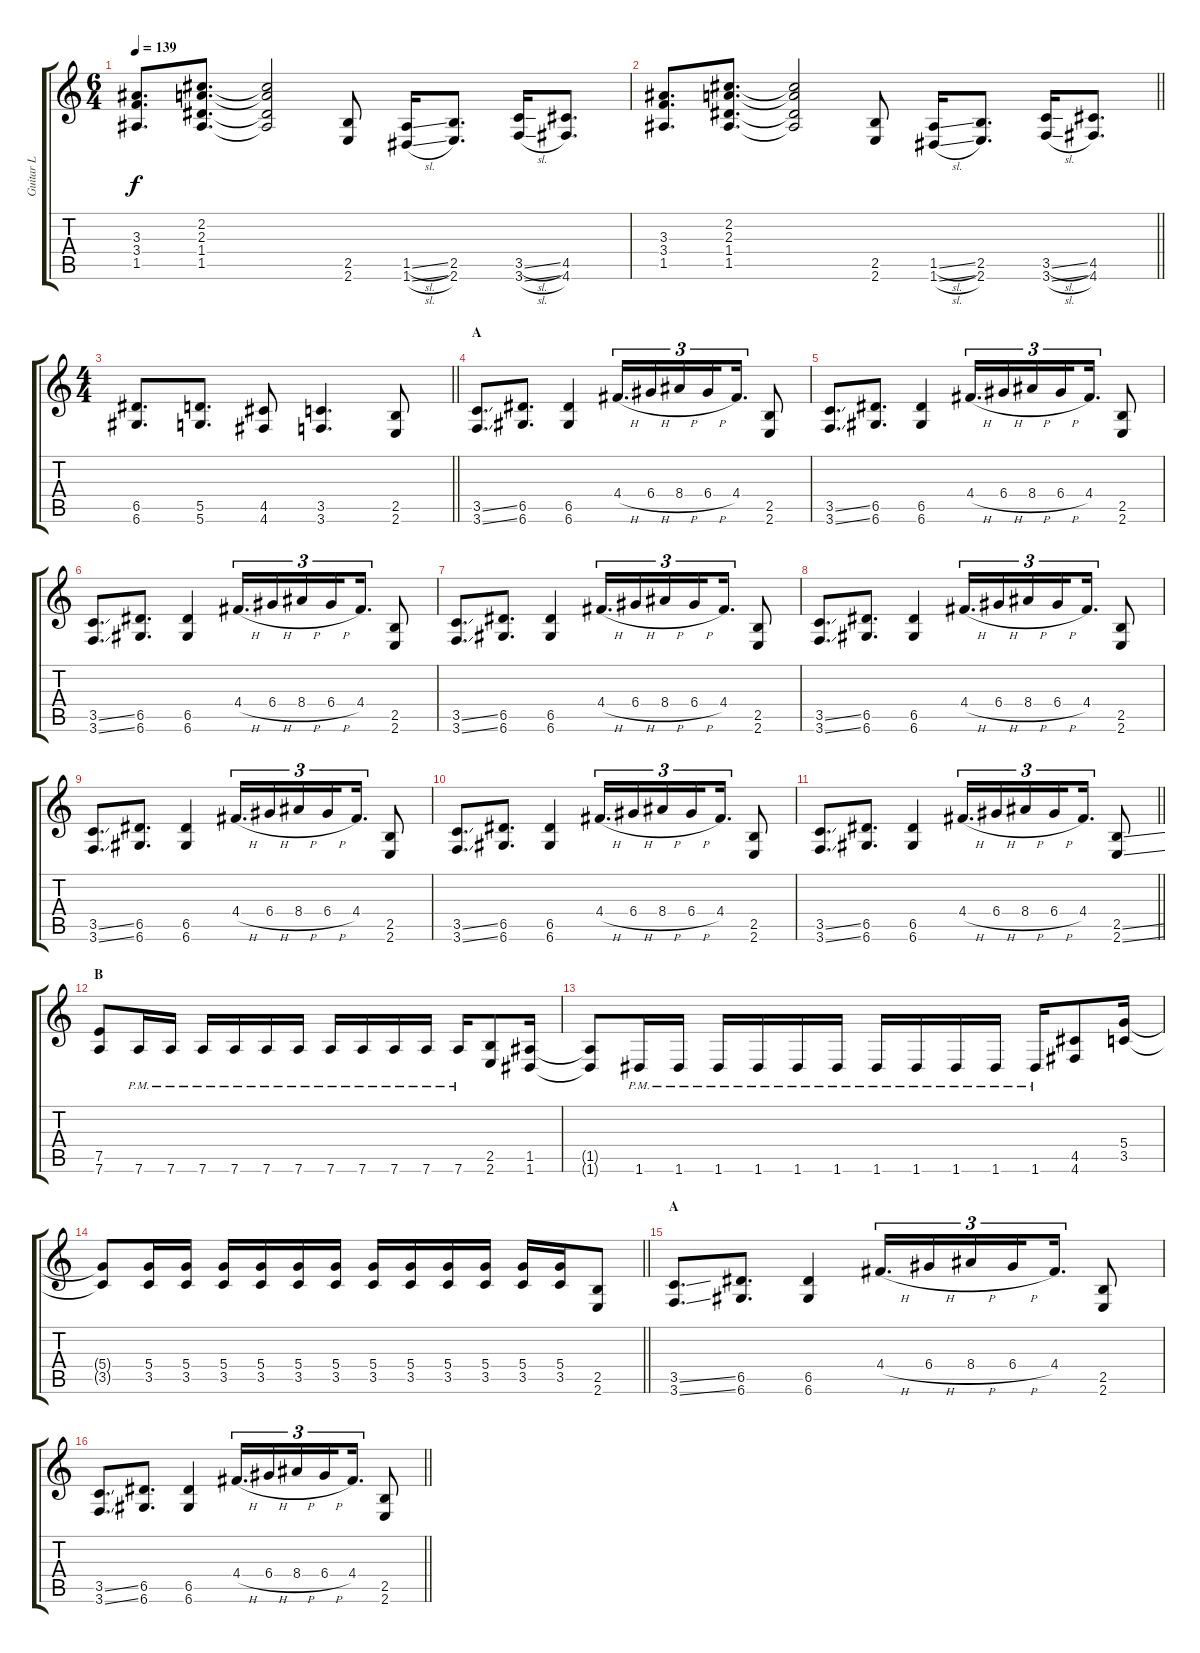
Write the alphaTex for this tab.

\track ("Guitar L" "Guitar L") {instrument overdrivenguitar}
\staff {score tabs}
\tuning (E4 B3 G3 D3 A2 D2) {hide}
\ts (6 4)
\tempo 139
\clef g2
\ks c
(3.3 3.4 1.5).8{d dy f} (2.2 2.3 1.4 1.5).8{d} (2.2{t} 2.3{t} 1.4{t} 1.5{t}).2 (2.5 2.6).8 (1.5{sl} 1.6{sl}).16 (2.5 2.6).8{d} (3.5{sl} 3.6{sl}).16 (4.5 4.6).8{d} |
\barLineRight lightlight
(3.3 3.4 1.5).8{d} (2.2 2.3 1.4 1.5).8{d} (2.2{t} 2.3{t} 1.4{t} 1.5{t}).2 (2.5 2.6).8 (1.5{sl} 1.6{sl}).16 (2.5 2.6).8{d} (3.5{sl} 3.6{sl}).16 (4.5 4.6).8{d} |
\ts (4 4)
\barLineRight lightlight
(6.5 6.6).8{d} (5.5 5.6).8{d} (4.5 4.6).8 (3.5 3.6).4{d} (2.5 2.6).8 |
\section ("" "A")
(3.5{ss} 3.6{ss}).8{d} (6.5 6.6).8{d} (6.5 6.6).4 4.4{h}.16{d tu (3 2)} 6.4{h}.16{tu (3 2)} 8.4{h}.16{tu (3 2)} 6.4{h}.16{tu (3 2) beam splitsecondary} 4.4.16{d tu (3 2)} (2.5 2.6).8 |
(3.5{ss} 3.6{ss}).8{d} (6.5 6.6).8{d} (6.5 6.6).4 4.4{h}.16{d tu (3 2)} 6.4{h}.16{tu (3 2)} 8.4{h}.16{tu (3 2)} 6.4{h}.16{tu (3 2) beam splitsecondary} 4.4.16{d tu (3 2)} (2.5 2.6).8 |
(3.5{ss} 3.6{ss}).8{d} (6.5 6.6).8{d} (6.5 6.6).4 4.4{h}.16{d tu (3 2)} 6.4{h}.16{tu (3 2)} 8.4{h}.16{tu (3 2)} 6.4{h}.16{tu (3 2) beam splitsecondary} 4.4.16{d tu (3 2)} (2.5 2.6).8 |
(3.5{ss} 3.6{ss}).8{d} (6.5 6.6).8{d} (6.5 6.6).4 4.4{h}.16{d tu (3 2)} 6.4{h}.16{tu (3 2)} 8.4{h}.16{tu (3 2)} 6.4{h}.16{tu (3 2) beam splitsecondary} 4.4.16{d tu (3 2)} (2.5 2.6).8 |
(3.5{ss} 3.6{ss}).8{d} (6.5 6.6).8{d} (6.5 6.6).4 4.4{h}.16{d tu (3 2)} 6.4{h}.16{tu (3 2)} 8.4{h}.16{tu (3 2)} 6.4{h}.16{tu (3 2) beam splitsecondary} 4.4.16{d tu (3 2)} (2.5 2.6).8 |
(3.5{ss} 3.6{ss}).8{d} (6.5 6.6).8{d} (6.5 6.6).4 4.4{h}.16{d tu (3 2)} 6.4{h}.16{tu (3 2)} 8.4{h}.16{tu (3 2)} 6.4{h}.16{tu (3 2) beam splitsecondary} 4.4.16{d tu (3 2)} (2.5 2.6).8 |
(3.5{ss} 3.6{ss}).8{d} (6.5 6.6).8{d} (6.5 6.6).4 4.4{h}.16{d tu (3 2)} 6.4{h}.16{tu (3 2)} 8.4{h}.16{tu (3 2)} 6.4{h}.16{tu (3 2) beam splitsecondary} 4.4.16{d tu (3 2)} (2.5 2.6).8 |
\barLineRight lightlight
(3.5{ss} 3.6{ss}).8{d} (6.5 6.6).8{d} (6.5 6.6).4 4.4{h}.16{d tu (3 2)} 6.4{h}.16{tu (3 2)} 8.4{h}.16{tu (3 2)} 6.4{h}.16{tu (3 2) beam splitsecondary} 4.4.16{d tu (3 2)} (2.5{ss} 2.6{ss}).8 |
\section ("" "B")
(7.5 7.6).8 7.6{pm}.16 7.6{pm}.16 7.6{pm}.16 7.6{pm}.16 7.6{pm}.16 7.6{pm}.16 7.6{pm}.16 7.6{pm}.16 7.6{pm}.16 7.6{pm}.16 7.6{pm}.16 (2.5 2.6).8 (1.5 1.6).16 |
(1.5{t} 1.6{t}).8 1.6{pm}.16 1.6{pm}.16 1.6{pm}.16 1.6{pm}.16 1.6{pm}.16 1.6{pm}.16 1.6{pm}.16 1.6{pm}.16 1.6{pm}.16 1.6{pm}.16 1.6{pm}.16 (4.5 4.6).8 (5.4 3.5).16 |
\barLineRight lightlight
(5.4{t} 3.5{t}).8 (5.4 3.5).16 (5.4 3.5).16 (5.4 3.5).16 (5.4 3.5).16 (5.4 3.5).16 (5.4 3.5).16 (5.4 3.5).16 (5.4 3.5).16 (5.4 3.5).16 (5.4 3.5).16 (5.4 3.5).16 (5.4 3.5).16 (2.5 2.6).8 |
\section ("" "A")
(3.5{ss} 3.6{ss}).8{d} (6.5 6.6).8{d} (6.5 6.6).4 4.4{h}.16{d tu (3 2)} 6.4{h}.16{tu (3 2)} 8.4{h}.16{tu (3 2)} 6.4{h}.16{tu (3 2) beam splitsecondary} 4.4.16{d tu (3 2)} (2.5 2.6).8 |
\barLineRight lightlight
(3.5{ss} 3.6{ss}).8{d} (6.5 6.6).8{d} (6.5 6.6).4 4.4{h}.16{d tu (3 2)} 6.4{h}.16{tu (3 2)} 8.4{h}.16{tu (3 2)} 6.4{h}.16{tu (3 2) beam splitsecondary} 4.4.16{d tu (3 2)} (2.5{ss} 2.6{ss}).8
